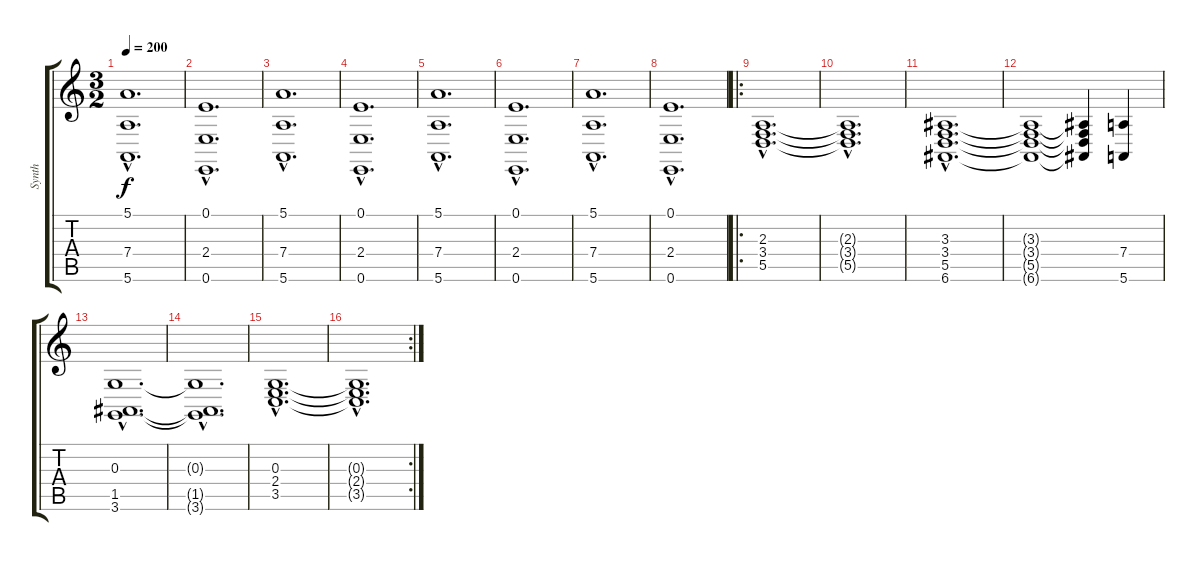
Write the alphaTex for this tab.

\track ("Synth" "Synth") {instrument choiraahs}
\staff {score tabs}
\tuning (E4 B3 G3 D3 A2 E2) {hide}
\ts (3 2)
\tempo 200
\clef g2
\ks c
(5.1{hac} 7.4{hac} 5.6{hac}).1{d dy f} |
(0.1{hac} 2.4{hac} 0.6{hac}).1{d} |
(5.1{hac} 7.4{hac} 5.6{hac}).1{d} |
(0.1{hac} 2.4{hac} 0.6{hac}).1{d} |
(5.1{hac} 7.4{hac} 5.6{hac}).1{d} |
(0.1{hac} 2.4{hac} 0.6{hac}).1{d} |
(5.1{hac} 7.4{hac} 5.6{hac}).1{d} |
(0.1{hac} 2.4{hac} 0.6{hac}).1{d} |
\ro
(2.3{hac} 3.4{hac} 5.5{hac}).1{d} |
(2.3{hac t} 3.4{hac t} 5.5{hac t}).1{d} |
(3.3{hac} 3.4{hac} 5.5{hac} 6.6{hac}).1{d} |
(3.3{t} 3.4{t} 5.5{t} 6.6{t}).1 (3.3{t} 3.4{t} 5.5{t} 6.6{t}).4 (7.4 5.6).4 |
(0.3{hac} 1.5{hac} 3.6{hac}).1{d} |
(0.3{hac t} 1.5{hac t} 3.6{hac t}).1{d} |
(0.3{hac} 2.4{hac} 3.5{hac}).1{d} |
\rc 2
(0.3{hac t} 2.4{hac t} 3.5{hac t}).1{d}
